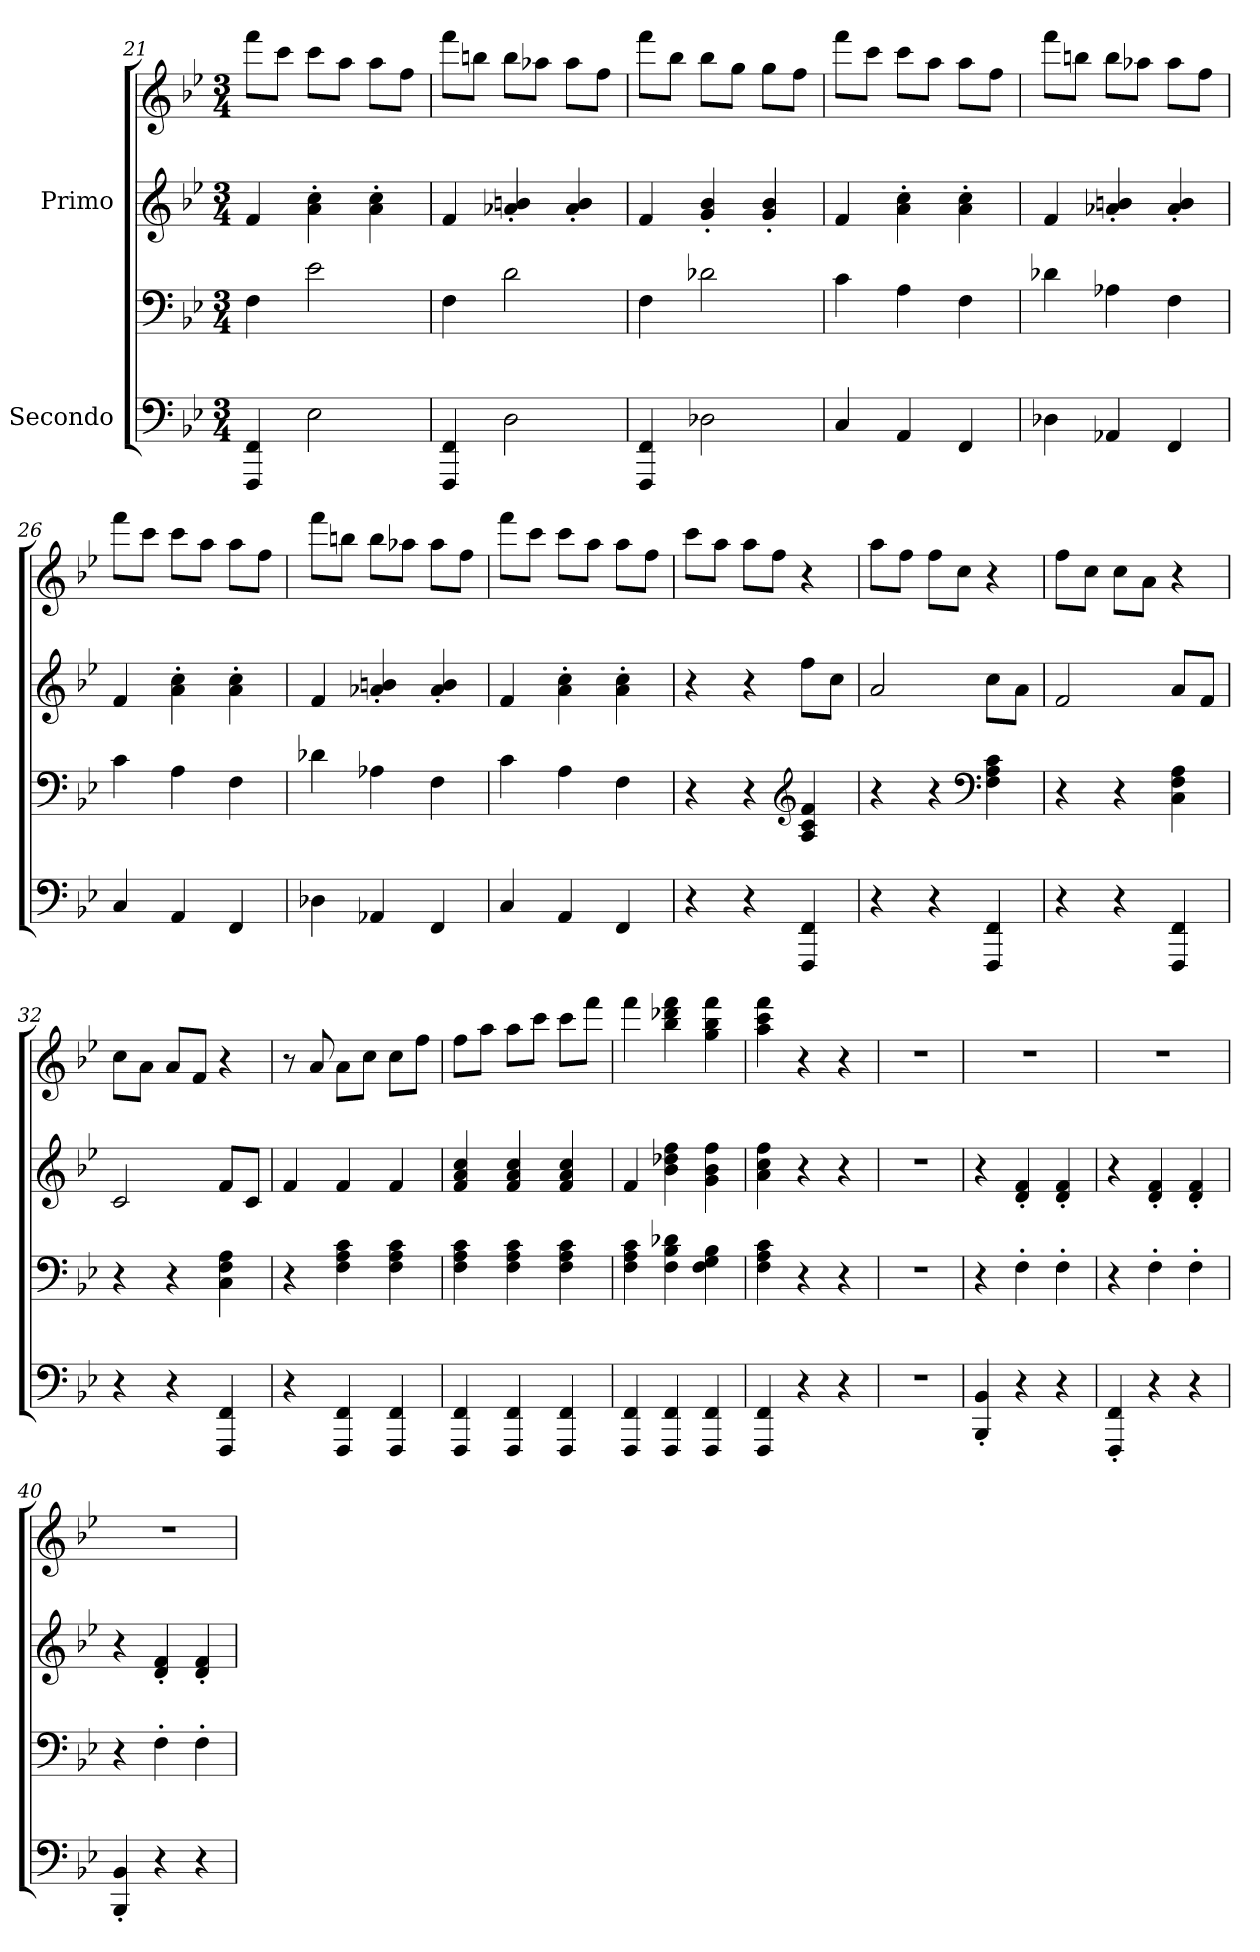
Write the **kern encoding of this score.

**kern	**kern	**kern	**kern
*part2	*part2	*part1	*part1
*staff4	*staff3	*staff2	*staff1
*I"Secondo	*	*I"Primo	*
*clefF4	*clefF4	*clefG2	*clefG2
*k[b-e-]	*k[b-e-]	*k[b-e-]	*k[b-e-]
*M3/4	*M3/4	*M3/4	*M3/4
=21	=21	=21	=21
4FFF/ 4FF/	4F\	4f/	8fff\L
.	.	.	8ccc\J
2E-\	2e-\	4a\' 4cc\'	8ccc\L
.	.	.	8aa\J
.	.	4a\' 4cc\'	8aa\L
.	.	.	8ff\J
=22	=22	=22	=22
4FFF/ 4FF/	4F\	4f/	8fff\L
.	.	.	8bbn\J
2D\	2d\	4a-X/' 4bn/'	8bb\L
.	.	.	8aa-X\J
.	.	4a-/' 4b/'	8aa-\L
.	.	.	8ff\J
!!LO:LB:g=z
=23	=23	=23	=23
4FFF/ 4FF/	4F\	4f/	8fff\L
.	.	.	8bb-\J
2D-X\	2d-X\	4g/' 4b-/'	8bb-\L
.	.	.	8gg\J
.	.	4g/' 4b-/'	8gg\L
.	.	.	8ff\J
=24	=24	=24	=24
4C/	4c\	4f/	8fff\L
.	.	.	8ccc\J
4AA/	4A\	4a\' 4cc\'	8ccc\L
.	.	.	8aa\J
4FF/	4F\	4a\' 4cc\'	8aa\L
.	.	.	8ff\J
=25	=25	=25	=25
4D-X\	4d-X\	4f/	8fff\L
.	.	.	8bbn\J
4AA-X/	4A-X\	4a-X/' 4bn/'	8bb\L
.	.	.	8aa-X\J
4FF/	4F\	4a-/' 4b/'	8aa-\L
.	.	.	8ff\J
=26	=26	=26	=26
4C/	4c\	4f/	8fff\L
.	.	.	8ccc\J
4AA/	4A\	4a\' 4cc\'	8ccc\L
.	.	.	8aa\J
4FF/	4F\	4a\' 4cc\'	8aa\L
.	.	.	8ff\J
=27	=27	=27	=27
4D-X\	4d-X\	4f/	8fff\L
.	.	.	8bbn\J
4AA-X/	4A-X\	4a-X/' 4bn/'	8bb\L
.	.	.	8aa-X\J
4FF/	4F\	4a-/' 4b/'	8aa-\L
.	.	.	8ff\J
!!LO:LB:g=z
=28	=28	=28	=28
4C/	4c\	4f/	8fff\L
.	.	.	8ccc\J
4AA/	4A\	4a\' 4cc\'	8ccc\L
.	.	.	8aa\J
4FF/	4F\	4a\' 4cc\'	8aa\L
.	.	.	8ff\J
=29	=29	=29	=29
4r	4r	4r	8ccc\L
.	.	.	8aa\J
4r	4r	4r	8aa\L
.	.	.	8ff\J
*	*clefG2	*	*
4FFF/ 4FF/	4A/ 4c/ 4f/	8ff\L	4r
.	.	8cc\J	.
=30	=30	=30	=30
4r	4r	2a/	8aa\L
.	.	.	8ff\J
4r	4r	.	8ff\L
.	.	.	8cc\J
*	*clefF4	*	*
4FFF/ 4FF/	4F\ 4A\ 4c\	8cc\L	4r
.	.	8a\J	.
=31	=31	=31	=31
4r	4r	2f/	8ff\L
.	.	.	8cc\J
4r	4r	.	8cc\L
.	.	.	8a\J
4FFF/ 4FF/	4C\ 4F\ 4A\	8a/L	4r
.	.	8f/J	.
=32	=32	=32	=32
4r	4r	2c/	8cc\L
.	.	.	8a\J
4r	4r	.	8a/L
.	.	.	8f/J
4FFF/ 4FF/	4C\ 4F\ 4A\	8f/L	4r
.	.	8c/J	.
!!LO:PB:g=z
=33	=33	=33	=33
4r	4r	4f/	8r
.	.	.	8a/
4FFF/ 4FF/	4F\ 4A\ 4c\	4f/	8a\L
.	.	.	8cc\J
4FFF/ 4FF/	4F\ 4A\ 4c\	4f/	8cc\L
.	.	.	8ff\J
=34	=34	=34	=34
4FFF/ 4FF/	4F\ 4A\ 4c\	4f/ 4a/ 4cc/	8ff\L
.	.	.	8aa\J
4FFF/ 4FF/	4F\ 4A\ 4c\	4f/ 4a/ 4cc/	8aa\L
.	.	.	8ccc\J
4FFF/ 4FF/	4F\ 4A\ 4c\	4f/ 4a/ 4cc/	8ccc\L
.	.	.	8fff\J
=35	=35	=35	=35
4FFF/ 4FF/	4F\ 4A\ 4c\	4f/	4fff\
4FFF/ 4FF/	4F\ 4B-\ 4d-X\	4b-\ 4dd-X\ 4ff\	4bb-\ 4ddd-X\ 4fff\
4FFF/ 4FF/	4F\ 4G\ 4B-\	4g\ 4b-\ 4ff\	4gg\ 4bb-\ 4fff\
=36	=36	=36	=36
4FFF/ 4FF/	4F\ 4A\ 4c\	4a\ 4cc\ 4ff\	4aa\ 4ccc\ 4fff\
4r	4r	4r	4r
4r	4r	4r	4r
=37	=37	=37	=37
2.r	2.r	2.r	2.r
=38	=38	=38	=38
4BBB-/' 4BB-/'	4r	4r	2.r
4r	4F'\	4d/' 4f/'	.
4r	4F'\	4d/' 4f/'	.
=39	=39	=39	=39
4FFF/' 4FF/'	4r	4r	2.r
4r	4F'\	4d/' 4f/'	.
4r	4F'\	4d/' 4f/'	.
=40	=40	=40	=40
4BBB-/' 4BB-/'	4r	4r	2.r
4r	4F'\	4d/' 4f/'	.
4r	4F'\	4d/' 4f/'	.
=	=	=	=
*-	*-	*-	*-
